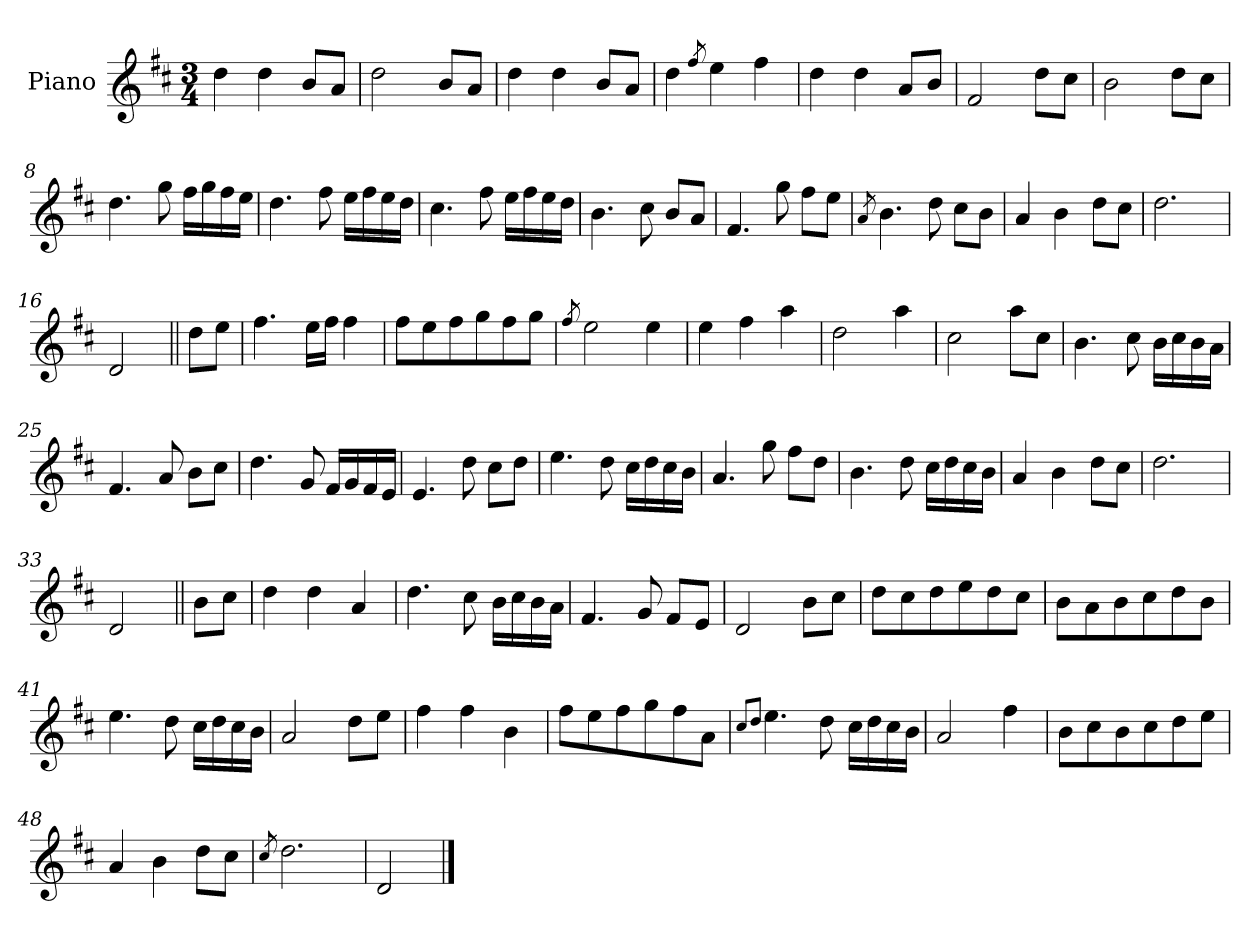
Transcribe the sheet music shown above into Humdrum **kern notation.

**kern
*part1
*staff1
*I"Piano
*I'Pno
*clefG2
*k[f#c#]
*D:
*M3/4
=1
4dd\
4dd\
8b/L
8a/J
=2
2dd\
8b/L
8a/J
=3
4dd\
4dd\
8b/L
8a/J
=4
4dd\
8qff#/
4ee\
4ff#\
=5
4dd\
4dd\
8a/L
8b/J
=6
2f#/
8dd\L
8cc#\J
=7
2b\
8dd\L
8cc#\J
=8
4.dd\
8gg\
16ff#\LL
16gg\
16ff#\
16ee\JJ
=9
4.dd\
8ff#\
16ee\LL
16ff#\
16ee\
16dd\JJ
=10
4.cc#\
8ff#\
16ee\LL
16ff#\
16ee\
16dd\JJ
=11
4.b\
8cc#\
8b/L
8a/J
=12
4.f#/
8gg\
8ff#\L
8ee\J
=13
8qa/
4.b\
8dd\
8cc#\L
8b\J
=14
4a/
4b\
8dd\L
8cc#\J
=15
2.dd\
=16
2d/
=17||
8dd\L
8ee\J
=18
4.ff#\
16ee\LL
16ff#\JJ
4ff#\
=19
8ff#\L
8ee\
8ff#\
8gg\
8ff#\
8gg\J
=20
8qff#/
2ee\
4ee\
=21
4ee\
4ff#\
4aa\
=22
2dd\
4aa\
=23
2cc#\
8aa\L
8cc#\J
=24
4.b\
8cc#\
16b\LL
16cc#\
16b\
16a\JJ
=25
4.f#/
8a/
8b\L
8cc#\J
=26
4.dd\
8g/
16f#/LL
16g/
16f#/
16e/JJ
=27
4.e/
8dd\
8cc#\L
8dd\J
=28
4.ee\
8dd\
16cc#\LL
16dd\
16cc#\
16b\JJ
=29
4.a/
8gg\
8ff#\L
8dd\J
=30
4.b\
8dd\
16cc#\LL
16dd\
16cc#\
16b\JJ
=31
4a/
4b\
8dd\L
8cc#\J
=32
2.dd\
=33
2d/
=34||
8b\L
8cc#\J
=35
4dd\
4dd\
4a/
=36
4.dd\
8cc#\
16b\LL
16cc#\
16b\
16a\JJ
=37
4.f#/
8g/
8f#/L
8e/J
=38
2d/
8b\L
8cc#\J
=39
8dd\L
8cc#\
8dd\
8ee\
8dd\
8cc#\J
=40
8b\L
8a\
8b\
8cc#\
8dd\
8b\J
=41
4.ee\
8dd\
16cc#\LL
16dd\
16cc#\
16b\JJ
=42
2a/
8dd\L
8ee\J
=43
4ff#\
4ff#\
4b\
=44
8ff#\L
8ee\
8ff#\
8gg\
8ff#\
8a\J
=45
8qcc#/L
8qdd/J
4.ee\
8dd\
16cc#\LL
16dd\
16cc#\
16b\JJ
=46
2a/
4ff#\
=47
8b\L
8cc#\
8b\
8cc#\
8dd\
8ee\J
=48
4a/
4b\
8dd\L
8cc#\J
=49
8qcc#/
2.dd\
=50
2d/
==
*-
